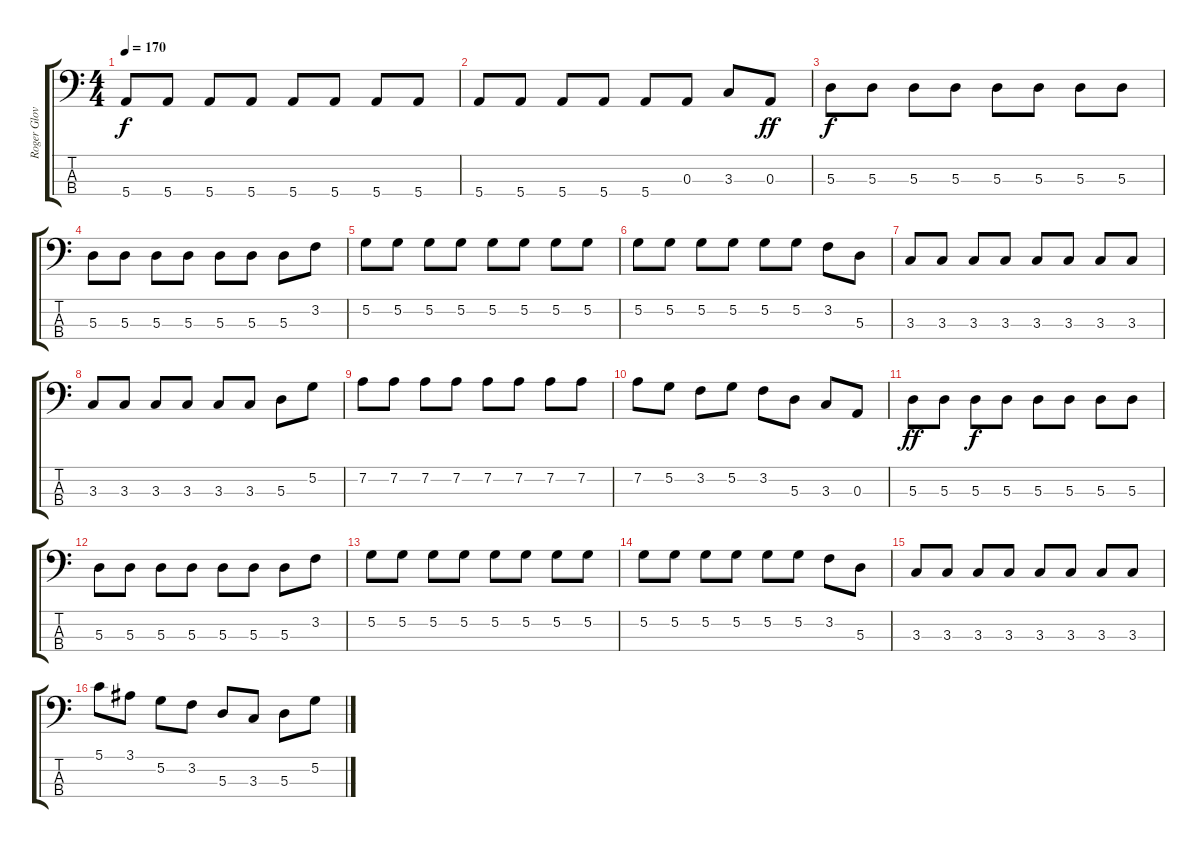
\track ("Roger Glover" "Roger Glov") {instrument electricbassfinger}
\staff {score tabs}
\tuning (G2 D2 A1 E1) {hide}
\ts (4 4)
\tempo 170
\clef f4
\ks c
5.4.8{dy f} 5.4.8 5.4.8 5.4.8 5.4.8 5.4.8 5.4.8 5.4.8 |
5.4.8 5.4.8 5.4.8 5.4.8 5.4.8 0.3.8 3.3.8 0.3.8{dy ff} |
5.3.8{dy f} 5.3.8 5.3.8 5.3.8 5.3.8 5.3.8 5.3.8 5.3.8 |
5.3.8 5.3.8 5.3.8 5.3.8 5.3.8 5.3.8 5.3.8 3.2.8 |
5.2.8 5.2.8 5.2.8 5.2.8 5.2.8 5.2.8 5.2.8 5.2.8 |
5.2.8 5.2.8 5.2.8 5.2.8 5.2.8 5.2.8 3.2.8 5.3.8 |
3.3.8 3.3.8 3.3.8 3.3.8 3.3.8 3.3.8 3.3.8 3.3.8 |
3.3.8 3.3.8 3.3.8 3.3.8 3.3.8 3.3.8 5.3.8 5.2.8 |
7.2.8 7.2.8 7.2.8 7.2.8 7.2.8 7.2.8 7.2.8 7.2.8 |
7.2.8 5.2.8 3.2.8 5.2.8 3.2.8 5.3.8 3.3.8 0.3.8 |
5.3.8{dy ff} 5.3.8 5.3.8{dy f} 5.3.8 5.3.8 5.3.8 5.3.8 5.3.8 |
5.3.8 5.3.8 5.3.8 5.3.8 5.3.8 5.3.8 5.3.8 3.2.8 |
5.2.8 5.2.8 5.2.8 5.2.8 5.2.8 5.2.8 5.2.8 5.2.8 |
5.2.8 5.2.8 5.2.8 5.2.8 5.2.8 5.2.8 3.2.8 5.3.8 |
3.3.8 3.3.8 3.3.8 3.3.8 3.3.8 3.3.8 3.3.8 3.3.8 |
5.1.8 3.1.8 5.2.8 3.2.8 5.3.8 3.3.8 5.3.8 5.2.8
